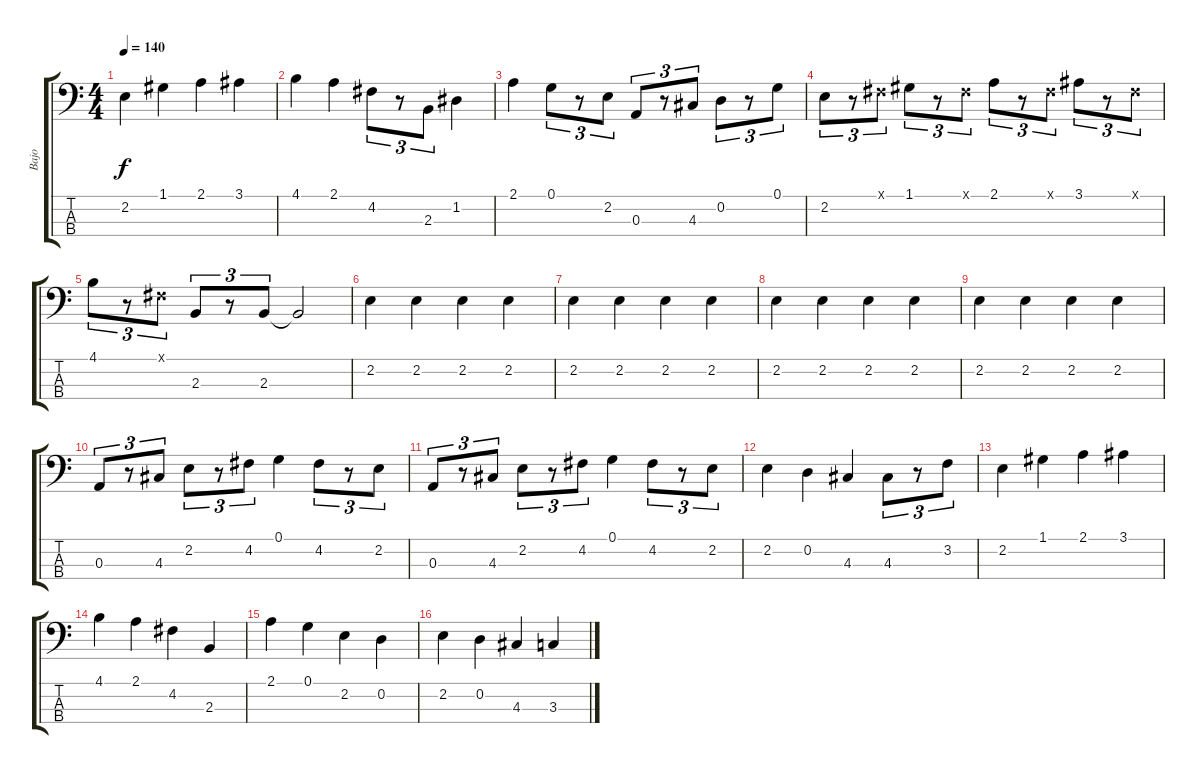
\track ("Bajo" "Bajo") {instrument electricbassfinger}
\staff {score tabs}
\tuning (G2 D2 A1 E1) {hide}
\ts (4 4)
\tempo 140
\clef f4
\ks c
2.2.4{dy f} 1.1.4 2.1.4 3.1.4 |
4.1.4 2.1.4 4.2.8{tu (3 2)} r.8{tu (3 2)} 2.3.8{tu (3 2)} 1.2.4 |
2.1.4 0.1.8{tu (3 2)} r.8{tu (3 2)} 2.2.8{tu (3 2)} 0.3.8{tu (3 2)} r.8{tu (3 2)} 4.3.8{tu (3 2)} 0.2.8{tu (3 2)} r.8{tu (3 2)} 0.1.8{tu (3 2)} |
2.2.8{tu (3 2)} r.8{tu (3 2)} -1.1{x}.8{tu (3 2)} 1.1.8{tu (3 2)} r.8{tu (3 2)} -1.1{x}.8{tu (3 2)} 2.1.8{tu (3 2)} r.8{tu (3 2)} -1.1{x}.8{tu (3 2)} 3.1.8{tu (3 2)} r.8{tu (3 2)} -1.1{x}.8{tu (3 2)} |
4.1.8{tu (3 2)} r.8{tu (3 2)} -1.1{x}.8{tu (3 2)} 2.3.8{tu (3 2)} r.8{tu (3 2)} 2.3.8{tu (3 2)} 2.3{t}.2 |
2.2.4 2.2.4 2.2.4 2.2.4 |
2.2.4 2.2.4 2.2.4 2.2.4 |
2.2.4 2.2.4 2.2.4 2.2.4 |
2.2.4 2.2.4 2.2.4 2.2.4 |
0.3.8{tu (3 2)} r.8{tu (3 2)} 4.3.8{tu (3 2)} 2.2.8{tu (3 2)} r.8{tu (3 2)} 4.2.8{tu (3 2)} 0.1.4 4.2.8{tu (3 2)} r.8{tu (3 2)} 2.2.8{tu (3 2)} |
0.3.8{tu (3 2)} r.8{tu (3 2)} 4.3.8{tu (3 2)} 2.2.8{tu (3 2)} r.8{tu (3 2)} 4.2.8{tu (3 2)} 0.1.4 4.2.8{tu (3 2)} r.8{tu (3 2)} 2.2.8{tu (3 2)} |
2.2.4 0.2.4 4.3.4 4.3.8{tu (3 2)} r.8{tu (3 2)} 3.2.8{tu (3 2)} |
2.2.4 1.1.4 2.1.4 3.1.4 |
4.1.4 2.1.4 4.2.4 2.3.4 |
2.1.4 0.1.4 2.2.4 0.2.4 |
2.2.4 0.2.4 4.3.4 3.3.4
